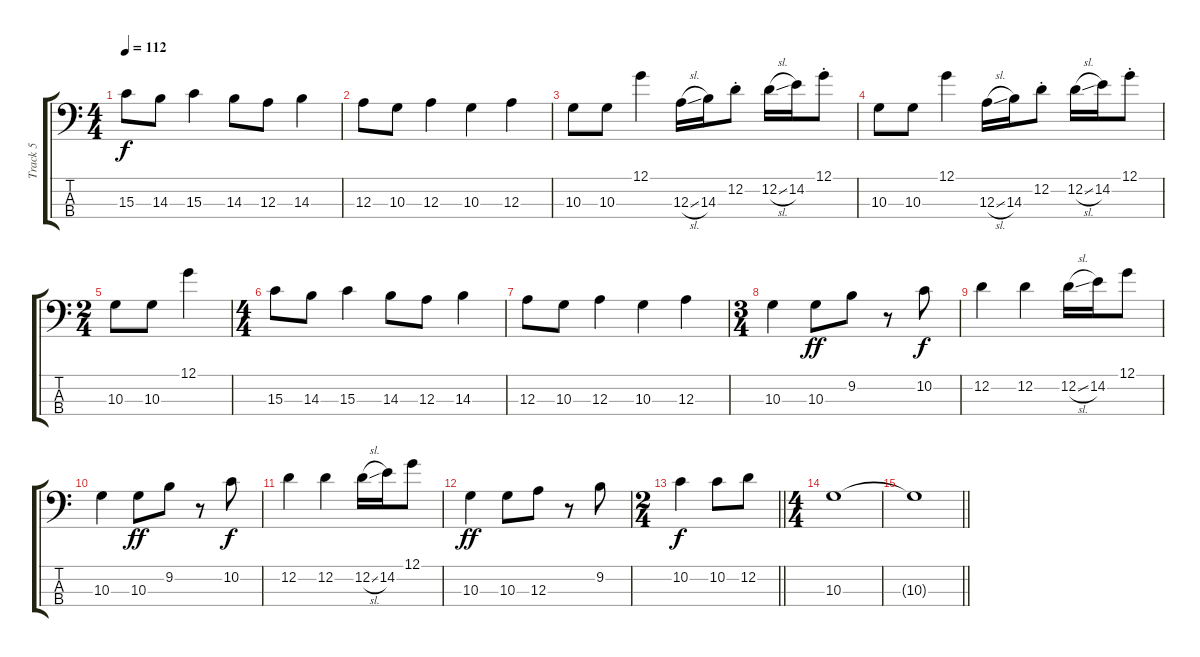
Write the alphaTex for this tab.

\track ("Track 5" "Track 5") {instrument electricbassfinger}
\staff {score tabs}
\tuning (G2 D2 A1 E1) {hide}
\ts (4 4)
\tempo 112
\clef f4
\ks c
15.3.8{dy f} 14.3.8 15.3.4 14.3.8 12.3.8 14.3.4 |
12.3.8 10.3.8 12.3.4 10.3.4 12.3.4 |
10.3.8 10.3.8 12.1.4 12.3{sl}.16 14.3.16 12.2{st}.8 12.2{sl}.16 14.2.16 12.1{st}.8 |
10.3.8 10.3.8 12.1.4 12.3{sl}.16 14.3.16 12.2{st}.8 12.2{sl}.16 14.2.16 12.1{st}.8 |
\ts (2 4)
10.3.8 10.3.8 12.1.4 |
\ts (4 4)
15.3.8 14.3.8 15.3.4 14.3.8 12.3.8 14.3.4 |
12.3.8 10.3.8 12.3.4 10.3.4 12.3.4 |
\ts (3 4)
10.3.4 10.3.8{dy ff} 9.2.8 r.8 10.2.8{dy f} |
12.2.4 12.2.4 12.2{sl}.16 14.2.16 12.1.8 |
10.3.4 10.3.8{dy ff} 9.2.8 r.8 10.2.8{dy f} |
12.2.4 12.2.4 12.2{sl}.16 14.2.16 12.1.8 |
10.3.4{dy ff} 10.3.8 12.3.8 r.8 9.2.8 |
\ts (2 4)
\barLineRight lightlight
10.2.4{dy f} 10.2.8 12.2.8 |
\ts (4 4)
10.3.1 |
\barLineRight lightlight
10.3{t}.1
